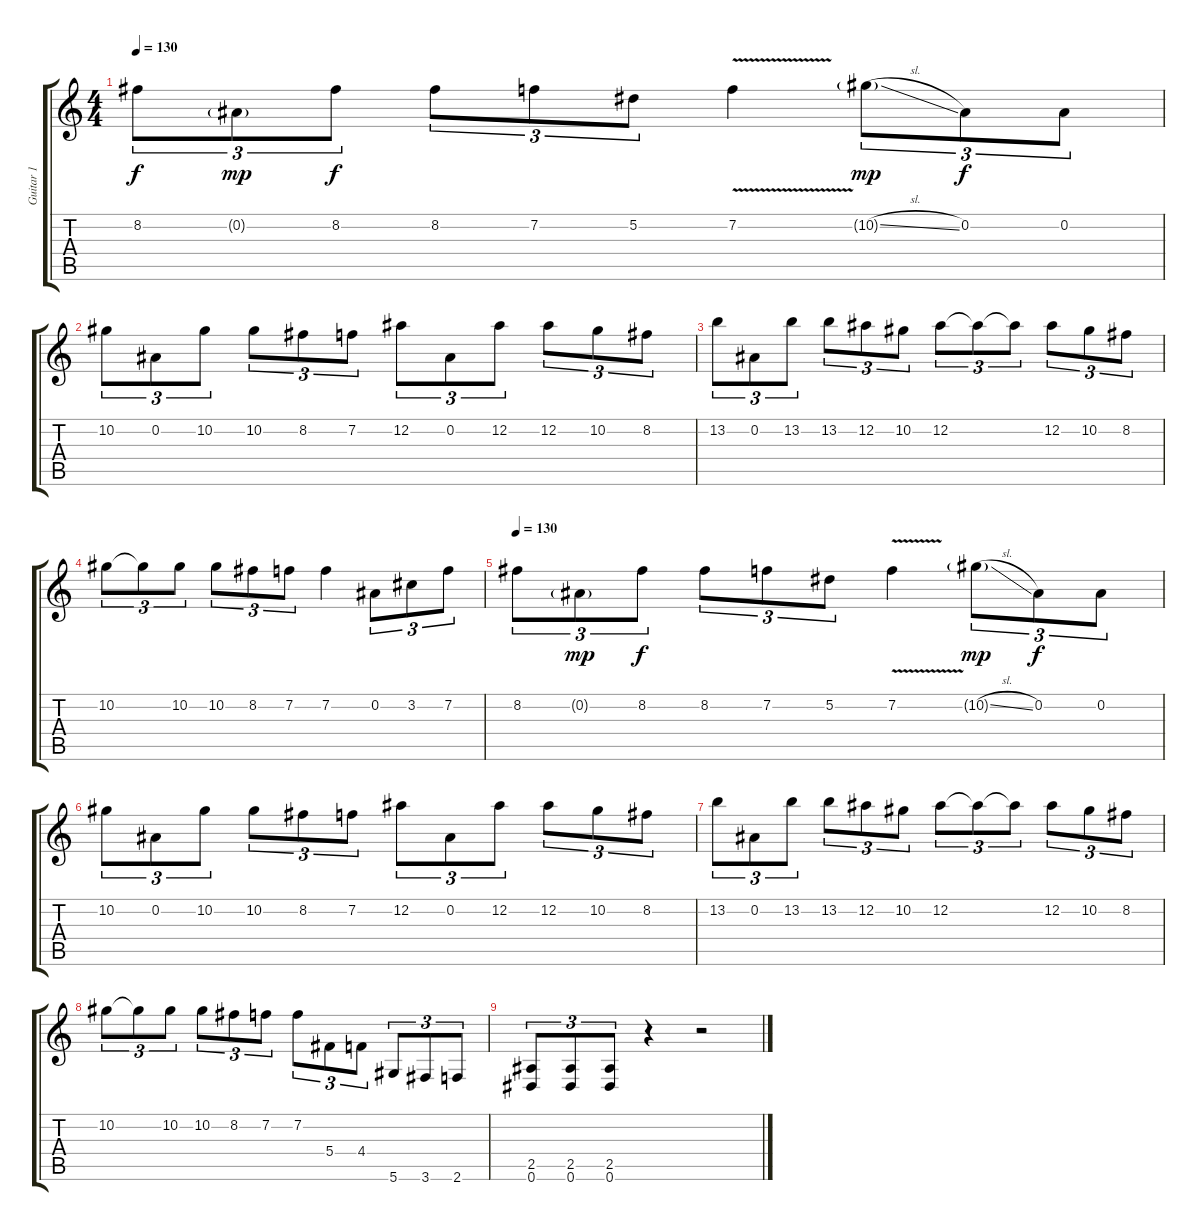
\track ("Guitar 1" "Guitar 1") {instrument distortionguitar}
\staff {score tabs}
\tuning (Eb4 Bb3 Gb3 Db3 Ab2 Eb2) {hide}
\ts (4 4)
\tempo 130
\clef g2
\ks c
8.2.8{tu (3 2) dy f volume 15 instrument distortionguitar} 0.2{g}.8{tu (3 2) dy mp} 8.2.8{tu (3 2) dy f} 8.2.8{tu (3 2)} 7.2.8{tu (3 2)} 5.2.8{tu (3 2)} 7.2{v}.4 10.2{sl g}.8{tu (3 2) dy mp} 0.2.8{tu (3 2) dy f} 0.2.8{tu (3 2)} |
10.2.8{tu (3 2)} 0.2.8{tu (3 2)} 10.2.8{tu (3 2)} 10.2.8{tu (3 2)} 8.2.8{tu (3 2)} 7.2.8{tu (3 2)} 12.2.8{tu (3 2)} 0.2.8{tu (3 2)} 12.2.8{tu (3 2)} 12.2.8{tu (3 2)} 10.2.8{tu (3 2)} 8.2.8{tu (3 2)} |
13.2.8{tu (3 2)} 0.2.8{tu (3 2)} 13.2.8{tu (3 2)} 13.2.8{tu (3 2)} 12.2.8{tu (3 2)} 10.2.8{tu (3 2)} 12.2.8{tu (3 2)} 12.2{t}.8{tu (3 2)} 12.2{t}.8{tu (3 2)} 12.2.8{tu (3 2)} 10.2.8{tu (3 2)} 8.2.8{tu (3 2)} |
10.2.8{tu (3 2)} 10.2{t}.8{tu (3 2)} 10.2.8{tu (3 2)} 10.2.8{tu (3 2)} 8.2.8{tu (3 2)} 7.2.8{tu (3 2)} 7.2.4 0.2.8{tu (3 2)} 3.2.8{tu (3 2)} 7.2.8{tu (3 2)} |
\tempo 130
8.2.8{tu (3 2) volume 15 instrument distortionguitar} 0.2{g}.8{tu (3 2) dy mp} 8.2.8{tu (3 2) dy f} 8.2.8{tu (3 2)} 7.2.8{tu (3 2)} 5.2.8{tu (3 2)} 7.2{v}.4 10.2{sl g}.8{tu (3 2) dy mp} 0.2.8{tu (3 2) dy f} 0.2.8{tu (3 2)} |
10.2.8{tu (3 2)} 0.2.8{tu (3 2)} 10.2.8{tu (3 2)} 10.2.8{tu (3 2)} 8.2.8{tu (3 2)} 7.2.8{tu (3 2)} 12.2.8{tu (3 2)} 0.2.8{tu (3 2)} 12.2.8{tu (3 2)} 12.2.8{tu (3 2)} 10.2.8{tu (3 2)} 8.2.8{tu (3 2)} |
13.2.8{tu (3 2)} 0.2.8{tu (3 2)} 13.2.8{tu (3 2)} 13.2.8{tu (3 2)} 12.2.8{tu (3 2)} 10.2.8{tu (3 2)} 12.2.8{tu (3 2)} 12.2{t}.8{tu (3 2)} 12.2{t}.8{tu (3 2)} 12.2.8{tu (3 2)} 10.2.8{tu (3 2)} 8.2.8{tu (3 2)} |
10.2.8{tu (3 2)} 10.2{t}.8{tu (3 2)} 10.2.8{tu (3 2)} 10.2.8{tu (3 2)} 8.2.8{tu (3 2)} 7.2.8{tu (3 2)} 7.2.8{tu (3 2)} 5.4.8{tu (3 2)} 4.4.8{tu (3 2)} 5.6.8{tu (3 2)} 3.6.8{tu (3 2)} 2.6.8{tu (3 2)} |
(2.5 0.6).8{tu (3 2)} (2.5 0.6).8{tu (3 2)} (2.5 0.6).8{tu (3 2)} r.4 r.2
